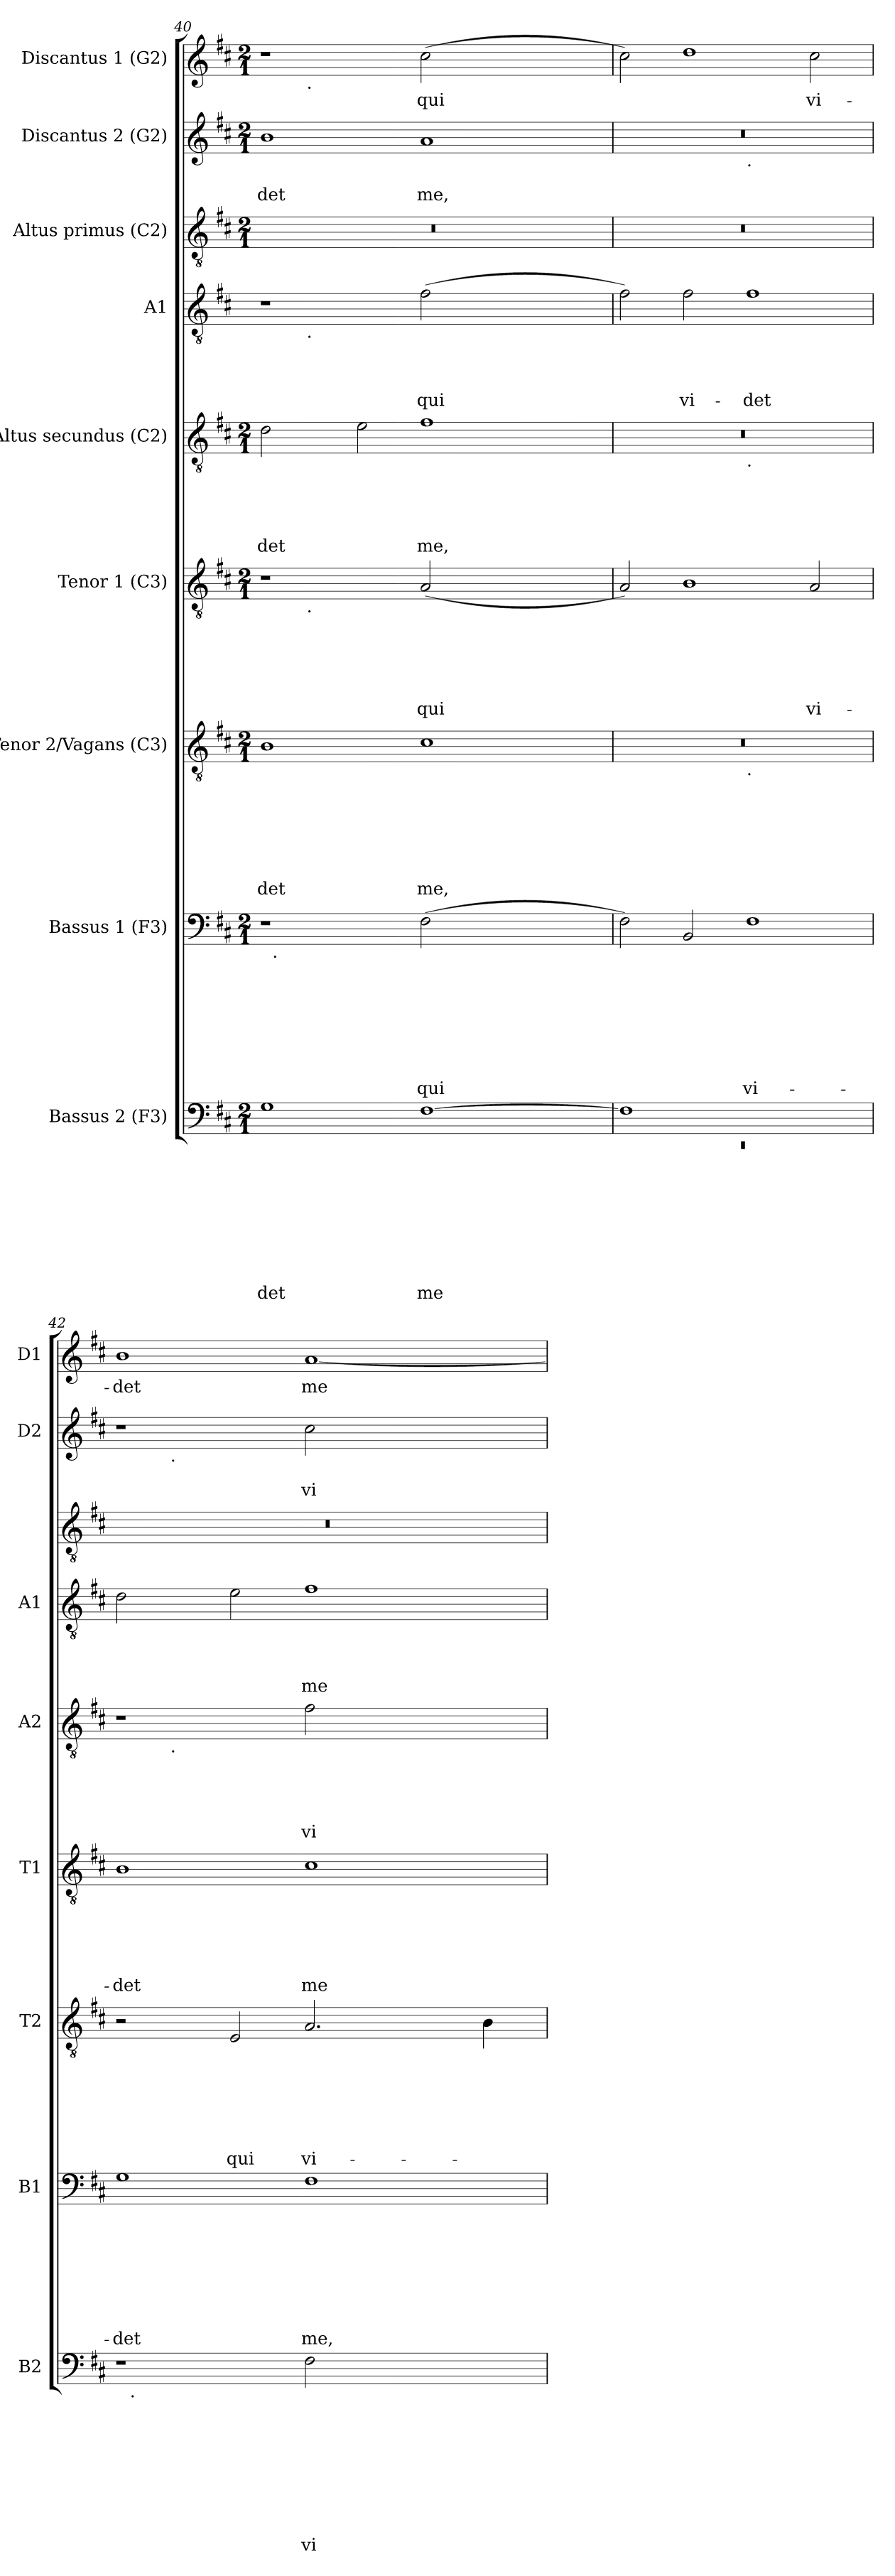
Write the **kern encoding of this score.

**kern	**text	**text	**text	**text	**text	**text	**text	**text	**text	**kern	**text	**text	**text	**text	**text	**text	**text	**text	**kern	**text	**text	**text	**text	**text	**text	**text	**kern	**text	**text	**text	**text	**text	**text	**kern	**text	**text	**text	**text	**text	**kern	**text	**text	**text	**text	**kern	**kern	**text	**text	**kern	**text
*part9	*part9	*part9	*part9	*part9	*part9	*part9	*part9	*part9	*part9	*part8	*part8	*part8	*part8	*part8	*part8	*part8	*part8	*part8	*part7	*part7	*part7	*part7	*part7	*part7	*part7	*part7	*part6	*part6	*part6	*part6	*part6	*part6	*part6	*part5	*part5	*part5	*part5	*part5	*part5	*part4	*part4	*part4	*part4	*part4	*part3	*part2	*part2	*part2	*part1	*part1
*staff9	*staff9	*staff9	*staff9	*staff9	*staff9	*staff9	*staff9	*staff9	*staff9	*staff8	*staff8	*staff8	*staff8	*staff8	*staff8	*staff8	*staff8	*staff8	*staff7	*staff7	*staff7	*staff7	*staff7	*staff7	*staff7	*staff7	*staff6	*staff6	*staff6	*staff6	*staff6	*staff6	*staff6	*staff5	*staff5	*staff5	*staff5	*staff5	*staff5	*staff4	*staff4	*staff4	*staff4	*staff4	*staff3	*staff2	*staff2	*staff2	*staff1	*staff1
*I"Bassus 2 (F3)	*	*	*	*	*	*	*	*	*	*I"Bassus 1 (F3)	*	*	*	*	*	*	*	*	*I"Tenor 2/Vagans (C3)	*	*	*	*	*	*	*	*I"Tenor 1 (C3)	*	*	*	*	*	*	*I"Altus secundus (C2)	*	*	*	*	*	*I"A1	*	*	*	*	*I"Altus primus (C2)	*I"Discantus 2 (G2)	*	*	*I"Discantus 1 (G2)	*
*I'B2	*	*	*	*	*	*	*	*	*	*I'B1	*	*	*	*	*	*	*	*	*I'T2	*	*	*	*	*	*	*	*I'T1	*	*	*	*	*	*	*I'A2	*	*	*	*	*	*I'A1	*	*	*	*	*	*I'D2	*	*	*I'D1	*
*clefF4	*	*	*	*	*	*	*	*	*	*clefF4	*	*	*	*	*	*	*	*	*clefGv2	*	*	*	*	*	*	*	*clefGv2	*	*	*	*	*	*	*clefGv2	*	*	*	*	*	*clefGv2	*	*	*	*	*clefGv2	*clefG2	*	*	*clefG2	*
*k[f#c#]	*	*	*	*	*	*	*	*	*	*k[f#c#]	*	*	*	*	*	*	*	*	*k[f#c#]	*	*	*	*	*	*	*	*k[f#c#]	*	*	*	*	*	*	*k[f#c#]	*	*	*	*	*	*k[f#c#]	*	*	*	*	*k[f#c#]	*k[f#c#]	*	*	*k[f#c#]	*
*D:	*	*	*	*	*	*	*	*	*	*D:	*	*	*	*	*	*	*	*	*D:	*	*	*	*	*	*	*	*D:	*	*	*	*	*	*	*D:	*	*	*	*	*	*D:	*	*	*	*	*D:	*D:	*	*	*D:	*
*M2/1	*	*	*	*	*	*	*	*	*	*M2/1	*	*	*	*	*	*	*	*	*M2/1	*	*	*	*	*	*	*	*M2/1	*	*	*	*	*	*	*M2/1	*	*	*	*	*	*	*	*	*	*	*M2/1	*M2/1	*	*	*M2/1	*
=40	=40	=40	=40	=40	=40	=40	=40	=40	=40	=40	=40	=40	=40	=40	=40	=40	=40	=40	=40	=40	=40	=40	=40	=40	=40	=40	=40	=40	=40	=40	=40	=40	=40	=40	=40	=40	=40	=40	=40	=40	=40	=40	=40	=40	=40	=40	=40	=40	=40	=40
!	!	!	!	!	!	!	!	!	!LO:LY:b	!	!	!	!	!	!	!	!	!	!	!	!	!	!	!	!	!LO:LY:b	!	!	!	!	!	!	!	!	!	!	!	!	!LO:LY:b	!	!	!	!	!	!	!	!	!LO:LY:b	!	!
*	*	*	*	*	*	*	*	*	*	*^	*	*	*	*	*	*	*	*	*	*	*	*	*	*	*	*	*^	*	*	*	*	*	*	*	*	*	*	*	*	*^	*	*	*	*	*	*	*	*	*^	*
1G	.	.	.	.	.	.	.	.	-det	1r	32ryy	.	.	.	.	.	.	.	.	1B	.	.	.	.	.	.	-det	1r	8ryy	.	.	.	.	.	.	2d\	.	.	.	.	-det	1r	8ryy	.	.	.	.	0r	1b	.	-det	1r	8ryy	.
!	!	!	!	!	!	!	!	!	!	!	!LO:TX:b:t=.	!	!	!	!	!	!	!	!	!	!	!	!	!	!	!	!	!	!	!	!	!	!	!	!	!	!	!	!	!	!	!	!	!	!	!	!	!	!	!	!	!	!	!
.	.	.	.	.	.	.	.	.	.	.	1ryy	.	.	.	.	.	.	.	.	.	.	.	.	.	.	.	.	.	.	.	.	.	.	.	.	.	.	.	.	.	.	.	.	.	.	.	.	.	.	.	.	.	.	.
.	.	.	.	.	.	.	.	.	.	.	.	.	.	.	.	.	.	.	.	.	.	.	.	.	.	.	.	.	32ryy	.	.	.	.	.	.	.	.	.	.	.	.	.	32ryy	.	.	.	.	.	.	.	.	.	32ryy	.
!	!	!	!	!	!	!	!	!	!	!	!	!	!	!	!	!	!	!	!	!	!	!	!	!	!	!	!	!	!	!	!	!	!	!	!	!	!	!	!	!	!	!	!	!	!	!	!	!	!	!	!	!	!LO:TX:b:t=.	!
!	!	!	!	!	!	!	!	!	!	!	!	!	!	!	!	!	!	!	!	!	!	!	!	!	!	!	!	!	!	!	!	!	!	!	!	!	!	!	!	!	!	!	!LO:TX:b:t=.	!	!	!	!	!	!	!	!	!	!	!
!	!	!	!	!	!	!	!	!	!	!	!	!	!	!	!	!	!	!	!	!	!	!	!	!	!	!	!	!	!LO:TX:b:t=.	!	!	!	!	!	!	!	!	!	!	!	!	!	!	!	!	!	!	!	!	!	!	!	!	!
.	.	.	.	.	.	.	.	.	.	.	.	.	.	.	.	.	.	.	.	.	.	.	.	.	.	.	.	.	1ryy	.	.	.	.	.	.	.	.	.	.	.	.	.	1ryy	.	.	.	.	.	.	.	.	.	1ryy	.
.	.	.	.	.	.	.	.	.	.	.	.	.	.	.	.	.	.	.	.	.	.	.	.	.	.	.	.	.	.	.	.	.	.	.	.	2e\	.	.	.	.	.	.	.	.	.	.	.	.	.	.	.	.	.	.
!	!	!	!	!	!	!	!	!	!LO:LY:b	!	!	!	!	!	!	!	!	!	!LO:LY:b	!	!	!	!	!	!	!	!LO:LY:b	!	!	!	!	!	!	!	!LO:LY:b	!	!	!	!	!	!LO:LY:b	!	!	!	!	!	!LO:LY:b	!	!	!	!LO:LY:b	!	!	!LO:LY:b
[>1F#	.	.	.	.	.	.	.	.	me	(>2F#\	.	.	.	.	.	.	.	.	qui	1c#	.	.	.	.	.	.	me,	(<2A/	.	.	.	.	.	.	qui	1f#	.	.	.	.	me,	(>2f#\	.	.	.	.	qui	.	1a	.	me,	(>2cc#\	.	qui
.	.	.	.	.	.	.	.	.	.	.	2ryy	.	.	.	.	.	.	.	.	.	.	.	.	.	.	.	.	.	.	.	.	.	.	.	.	.	.	.	.	.	.	.	.	.	.	.	.	.	.	.	.	.	.	.
.	.	.	.	.	.	.	.	.	.	.	.	.	.	.	.	.	.	.	.	.	.	.	.	.	.	.	.	.	2ryy	.	.	.	.	.	.	.	.	.	.	.	.	.	2ryy	.	.	.	.	.	.	.	.	.	2ryy	.
.	.	.	.	.	.	.	.	.	.	2ryy	.	.	.	.	.	.	.	.	.	.	.	.	.	.	.	.	.	2ryy	.	.	.	.	.	.	.	.	.	.	.	.	.	2ryy	.	.	.	.	.	.	.	.	.	2ryy	.	.
.	.	.	.	.	.	.	.	.	.	.	4...ryy	.	.	.	.	.	.	.	.	.	.	.	.	.	.	.	.	.	.	.	.	.	.	.	.	.	.	.	.	.	.	.	.	.	.	.	.	.	.	.	.	.	.	.
.	.	.	.	.	.	.	.	.	.	.	.	.	.	.	.	.	.	.	.	.	.	.	.	.	.	.	.	.	4ryy	.	.	.	.	.	.	.	.	.	.	.	.	.	4ryy	.	.	.	.	.	.	.	.	.	4ryy	.
.	.	.	.	.	.	.	.	.	.	.	.	.	.	.	.	.	.	.	.	.	.	.	.	.	.	.	.	.	16.ryy	.	.	.	.	.	.	.	.	.	.	.	.	.	16.ryy	.	.	.	.	.	.	.	.	.	16.ryy	.
=41	=41	=41	=41	=41	=41	=41	=41	=41	=41	=41	=41	=41	=41	=41	=41	=41	=41	=41	=41	=41	=41	=41	=41	=41	=41	=41	=41	=41	=41	=41	=41	=41	=41	=41	=41	=41	=41	=41	=41	=41	=41	=41	=41	=41	=41	=41	=41	=41	=41	=41	=41	=41	=41	=41
*^	*	*	*	*	*	*	*	*	*	*	*	*	*	*	*	*	*	*	*	*	*	*	*	*	*	*	*	*	*	*	*	*	*	*	*	*	*	*	*	*	*	*	*	*	*	*	*	*	*	*	*	*	*	*
!	!LO:N:vis=1	!	!	!	!	!	!	!	!	!	!	!	!	!	!	!	!	!	!	!	!	!	!	!	!	!	!	!	!	!	!	!	!	!	!	!	!	!	!	!	!	!	!	!	!	!	!	!	!	!	!	!	!	!	!
*	*	*	*	*	*	*	*	*	*	*	*v	*v	*	*	*	*	*	*	*	*	*^	*	*	*	*	*	*	*	*v	*v	*	*	*	*	*	*	*^	*	*	*	*	*	*v	*v	*	*	*	*	*	*^	*	*	*v	*v	*
1F#]	0rEE	.	.	.	.	.	.	.	.	.	2F#\)	.	.	.	.	.	.	.	.	0r	1ryy	.	.	.	.	.	.	.	2A/)	.	.	.	.	.	.	0r	1ryy	.	.	.	.	.	2f#\)	.	.	.	.	0r	0r	1ryy	.	.	2cc#\)	.
!	!	!	!	!	!	!	!	!	!	!	!	!	!	!	!	!	!	!	!	!	!	!	!	!	!	!	!	!	!	!	!	!	!	!	!	!	!	!	!	!	!	!	!	!	!	!	!LO:LY:b	!	!	!	!	!	!	!
.	.	.	.	.	.	.	.	.	.	.	2BB/	.	.	.	.	.	.	.	.	.	.	.	.	.	.	.	.	.	1B	.	.	.	.	.	.	.	.	.	.	.	.	.	2f#\	.	.	.	vi-	.	.	.	.	.	1dd	.
!	!	!	!	!	!	!	!	!	!	!	!	!	!	!	!	!	!	!	!	!	!	!	!	!	!	!	!	!	!	!	!	!	!	!	!	!	!	!	!	!	!	!	!	!	!	!	!	!	!	!LO:TX:b:t=.	!	!	!	!
!	!	!	!	!	!	!	!	!	!	!	!	!	!	!	!	!	!	!	!	!	!	!	!	!	!	!	!	!	!	!	!	!	!	!	!	!	!LO:TX:b:t=.	!	!	!	!	!	!	!	!	!	!	!	!	!	!	!	!	!
!	!	!	!	!	!	!	!	!	!	!	!	!	!	!	!	!	!	!	!	!	!LO:TX:b:t=.	!	!	!	!	!	!	!	!	!	!	!	!	!	!	!	!	!	!	!	!	!	!	!	!	!	!	!	!	!	!	!	!	!
!	!	!	!	!	!	!	!	!	!	!	!	!	!	!	!	!	!	!	!LO:LY:b	!	!	!	!	!	!	!	!	!	!	!	!	!	!	!	!	!	!	!	!	!	!	!	!	!	!	!	!LO:LY:b	!	!	!	!	!	!	!
1ryy	.	.	.	.	.	.	.	.	.	.	1F#	.	.	.	.	.	.	.	vi-	.	1ryy	.	.	.	.	.	.	.	.	.	.	.	.	.	.	.	1ryy	.	.	.	.	.	1f#	.	.	.	-det	.	.	1ryy	.	.	.	.
!	!	!	!	!	!	!	!	!	!	!	!	!	!	!	!	!	!	!	!	!	!	!	!	!	!	!	!	!	!	!	!	!	!	!	!LO:LY:b	!	!	!	!	!	!	!	!	!	!	!	!	!	!	!	!	!	!	!LO:LY:b
.	.	.	.	.	.	.	.	.	.	.	.	.	.	.	.	.	.	.	.	.	.	.	.	.	.	.	.	.	2A/	.	.	.	.	.	vi-	.	.	.	.	.	.	.	.	.	.	.	.	.	.	.	.	.	2cc#\	vi-
=42	=42	=42	=42	=42	=42	=42	=42	=42	=42	=42	=42	=42	=42	=42	=42	=42	=42	=42	=42	=42	=42	=42	=42	=42	=42	=42	=42	=42	=42	=42	=42	=42	=42	=42	=42	=42	=42	=42	=42	=42	=42	=42	=42	=42	=42	=42	=42	=42	=42	=42	=42	=42	=42	=42
!	!	!	!	!	!	!	!	!	!	!	!	!	!	!	!	!	!	!	!LO:LY:b	!	!	!	!	!	!	!	!	!	!	!	!	!	!	!	!LO:LY:b	!	!	!	!	!	!	!	!	!	!	!	!	!	!	!	!	!	!	!LO:LY:b
*	*	*	*	*	*	*	*	*	*	*	*	*	*	*	*	*	*	*	*	*v	*v	*	*	*	*	*	*	*	*	*	*	*	*	*	*	*	*	*	*	*	*	*	*	*	*	*	*	*	*	*	*	*	*	*
1r	32ryy	.	.	.	.	.	.	.	.	.	1G	.	.	.	.	.	.	.	-det	2r	.	.	.	.	.	.	.	1B	.	.	.	.	.	-det	1r	8ryy	.	.	.	.	.	2d\	.	.	.	.	0r	1r	8ryy	.	.	1b	-det
!	!LO:TX:b:t=.	!	!	!	!	!	!	!	!	!	!	!	!	!	!	!	!	!	!	!	!	!	!	!	!	!	!	!	!	!	!	!	!	!	!	!	!	!	!	!	!	!	!	!	!	!	!	!	!	!	!	!	!
.	1ryy	.	.	.	.	.	.	.	.	.	.	.	.	.	.	.	.	.	.	.	.	.	.	.	.	.	.	.	.	.	.	.	.	.	.	.	.	.	.	.	.	.	.	.	.	.	.	.	.	.	.	.	.
.	.	.	.	.	.	.	.	.	.	.	.	.	.	.	.	.	.	.	.	.	.	.	.	.	.	.	.	.	.	.	.	.	.	.	.	32ryy	.	.	.	.	.	.	.	.	.	.	.	.	32ryy	.	.	.	.
!	!	!	!	!	!	!	!	!	!	!	!	!	!	!	!	!	!	!	!	!	!	!	!	!	!	!	!	!	!	!	!	!	!	!	!	!	!	!	!	!	!	!	!	!	!	!	!	!	!LO:TX:b:t=.	!	!	!	!
!	!	!	!	!	!	!	!	!	!	!	!	!	!	!	!	!	!	!	!	!	!	!	!	!	!	!	!	!	!	!	!	!	!	!	!	!LO:TX:b:t=.	!	!	!	!	!	!	!	!	!	!	!	!	!	!	!	!	!
.	.	.	.	.	.	.	.	.	.	.	.	.	.	.	.	.	.	.	.	.	.	.	.	.	.	.	.	.	.	.	.	.	.	.	.	1ryy	.	.	.	.	.	.	.	.	.	.	.	.	1ryy	.	.	.	.
!	!	!	!	!	!	!	!	!	!	!	!	!	!	!	!	!	!	!	!	!	!	!	!	!	!	!	!LO:LY:b	!	!	!	!	!	!	!	!	!	!	!	!	!	!	!	!	!	!	!	!	!	!	!	!	!	!
.	.	.	.	.	.	.	.	.	.	.	.	.	.	.	.	.	.	.	.	2E/	.	.	.	.	.	.	qui	.	.	.	.	.	.	.	.	.	.	.	.	.	.	2e\	.	.	.	.	.	.	.	.	.	.	.
!	!	!	!	!	!	!	!	!	!	!LO:LY:b	!	!	!	!	!	!	!	!	!LO:LY:b	!	!	!	!	!	!	!	!LO:LY:b	!	!	!	!	!	!	!LO:LY:b	!	!	!	!	!	!	!LO:LY:b	!	!	!	!	!LO:LY:b	!	!	!	!	!LO:LY:b	!	!LO:LY:b
2F#\	.	.	.	.	.	.	.	.	.	vi-	1F#	.	.	.	.	.	.	.	me,	2.A/	.	.	.	.	.	.	vi-	1c#	.	.	.	.	.	me	2f#\	.	.	.	.	.	vi-	1f#	.	.	.	me	.	2cc#\	.	.	vi-	[<1a	me
.	2ryy	.	.	.	.	.	.	.	.	.	.	.	.	.	.	.	.	.	.	.	.	.	.	.	.	.	.	.	.	.	.	.	.	.	.	.	.	.	.	.	.	.	.	.	.	.	.	.	.	.	.	.	.
.	.	.	.	.	.	.	.	.	.	.	.	.	.	.	.	.	.	.	.	.	.	.	.	.	.	.	.	.	.	.	.	.	.	.	.	2ryy	.	.	.	.	.	.	.	.	.	.	.	.	2ryy	.	.	.	.
2ryy	.	.	.	.	.	.	.	.	.	.	.	.	.	.	.	.	.	.	.	.	.	.	.	.	.	.	.	.	.	.	.	.	.	.	2ryy	.	.	.	.	.	.	.	.	.	.	.	.	2ryy	.	.	.	.	.
.	4...ryy	.	.	.	.	.	.	.	.	.	.	.	.	.	.	.	.	.	.	.	.	.	.	.	.	.	.	.	.	.	.	.	.	.	.	.	.	.	.	.	.	.	.	.	.	.	.	.	.	.	.	.	.
.	.	.	.	.	.	.	.	.	.	.	.	.	.	.	.	.	.	.	.	.	.	.	.	.	.	.	.	.	.	.	.	.	.	.	.	4ryy	.	.	.	.	.	.	.	.	.	.	.	.	4ryy	.	.	.	.
.	.	.	.	.	.	.	.	.	.	.	.	.	.	.	.	.	.	.	.	4B\	.	.	.	.	.	.	.	.	.	.	.	.	.	.	.	.	.	.	.	.	.	.	.	.	.	.	.	.	.	.	.	.	.
.	.	.	.	.	.	.	.	.	.	.	.	.	.	.	.	.	.	.	.	.	.	.	.	.	.	.	.	.	.	.	.	.	.	.	.	16.ryy	.	.	.	.	.	.	.	.	.	.	.	.	16.ryy	.	.	.	.
*v	*v	*	*	*	*	*	*	*	*	*	*	*	*	*	*	*	*	*	*	*	*	*	*	*	*	*	*	*	*	*	*	*	*	*	*v	*v	*	*	*	*	*	*	*	*	*	*	*	*v	*v	*	*	*	*
=	=	=	=	=	=	=	=	=	=	=	=	=	=	=	=	=	=	=	=	=	=	=	=	=	=	=	=	=	=	=	=	=	=	=	=	=	=	=	=	=	=	=	=	=	=	=	=	=	=	=
*-	*-	*-	*-	*-	*-	*-	*-	*-	*-	*-	*-	*-	*-	*-	*-	*-	*-	*-	*-	*-	*-	*-	*-	*-	*-	*-	*-	*-	*-	*-	*-	*-	*-	*-	*-	*-	*-	*-	*-	*-	*-	*-	*-	*-	*-	*-	*-	*-	*-	*-
